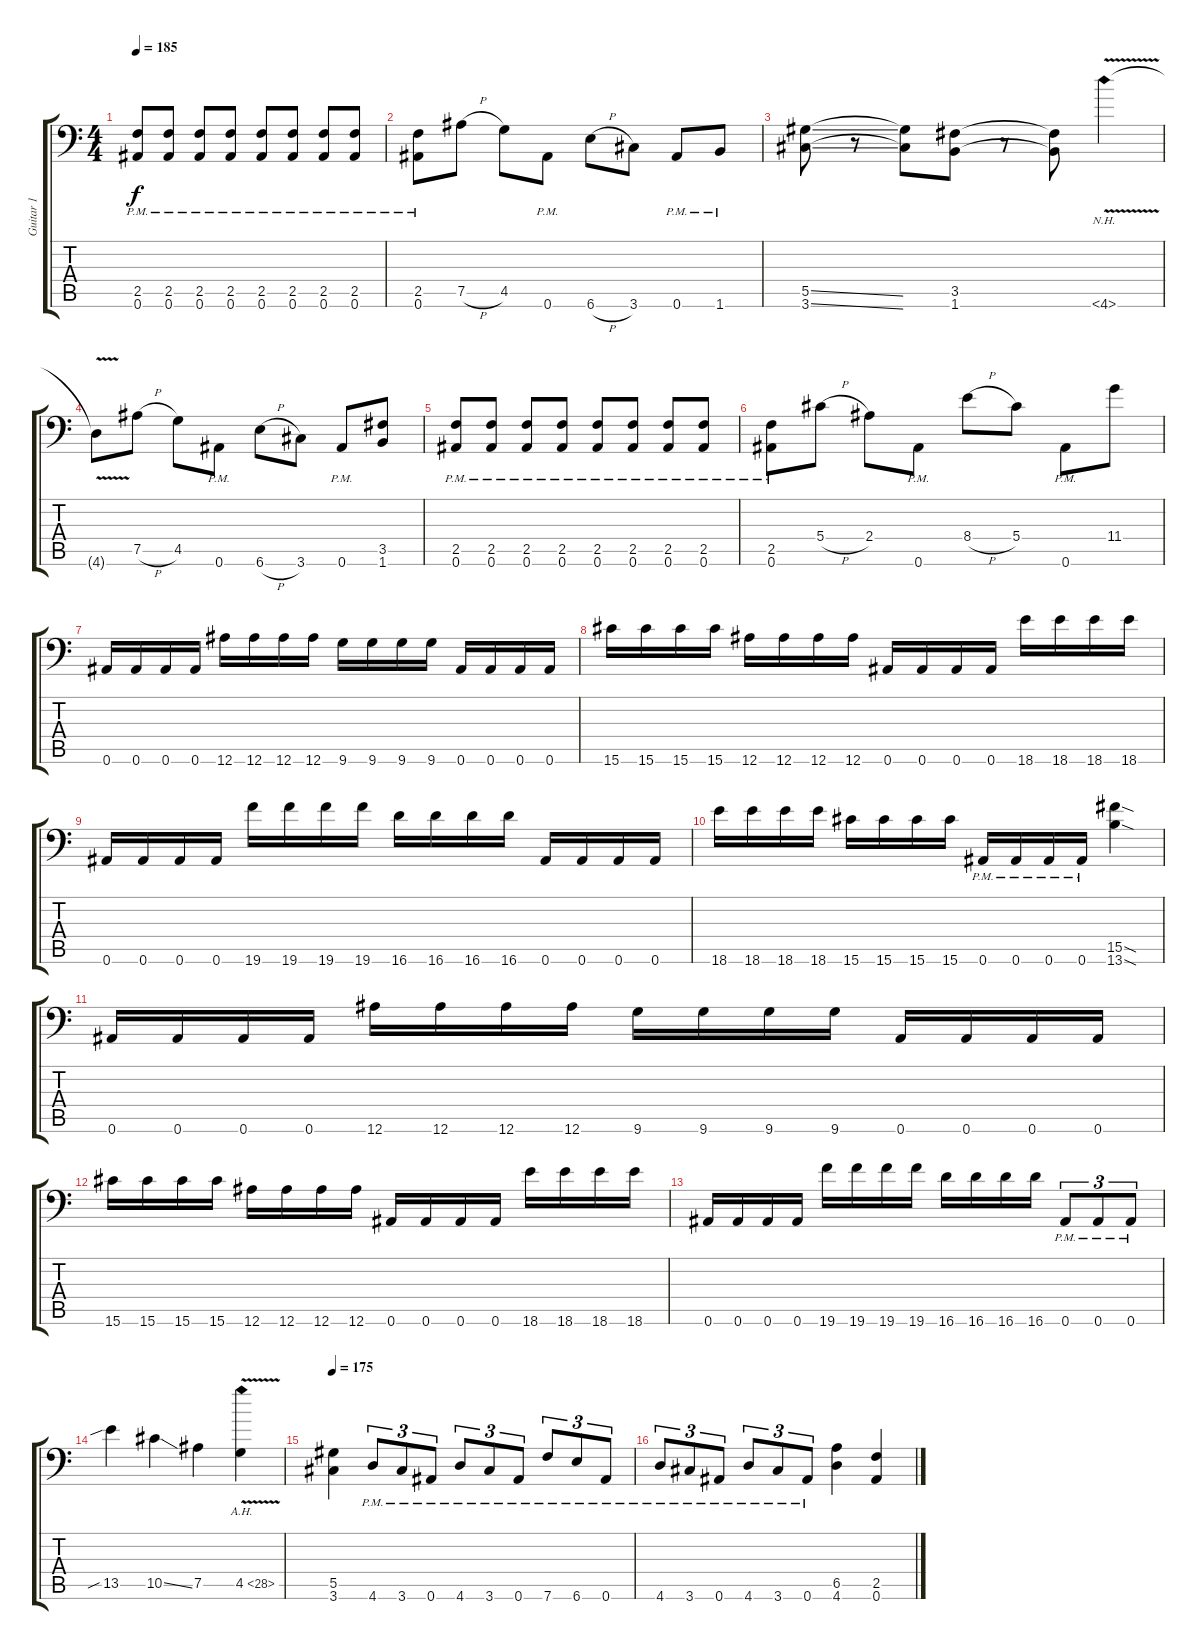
\track ("Guitar 1" "Guitar 1") {instrument distortionguitar}
\staff {score tabs}
\tuning (Bb3 F3 Db3 Ab2 Eb2 Bb1) {hide}
\ts (4 4)
\tempo 185
\clef f4
\ks c
(2.5{pm} 0.6{pm}).8{dy f} (2.5{pm} 0.6{pm}).8 (2.5{pm} 0.6{pm}).8 (2.5{pm} 0.6{pm}).8 (2.5{pm} 0.6{pm}).8 (2.5{pm} 0.6{pm}).8 (2.5{pm} 0.6{pm}).8 (2.5{pm} 0.6{pm}).8 |
(2.5{pm} 0.6{pm}).8 7.5{h}.8 4.5.8 0.6{pm}.8 6.6{h}.8 3.6.8 0.6{pm}.8 1.6{pm}.8 |
(5.5{ss} 3.6{ss}).8 r.8 (5.5{t} 3.6{t}).8 (3.5 1.6).8 r.8 (3.5{t} 1.6{t}).8 4.6{nh v}.4 |
4.6{v t}.8 7.5{h}.8 4.5.8 0.6{pm}.8 6.6{h}.8 3.6.8 0.6{pm}.8 (3.5 1.6).8 |
(2.5{pm} 0.6{pm}).8 (2.5{pm} 0.6{pm}).8 (2.5{pm} 0.6{pm}).8 (2.5{pm} 0.6{pm}).8 (2.5{pm} 0.6{pm}).8 (2.5{pm} 0.6{pm}).8 (2.5{pm} 0.6{pm}).8 (2.5{pm} 0.6{pm}).8 |
(2.5{pm} 0.6{pm}).8 5.4{h}.8 2.4.8 0.6{pm}.8 8.4{h}.8 5.4.8 0.6{pm}.8 11.4.8 |
0.6.16 0.6.16 0.6.16 0.6.16 12.6.16 12.6.16 12.6.16 12.6.16 9.6.16 9.6.16 9.6.16 9.6.16 0.6.16 0.6.16 0.6.16 0.6.16 |
15.6.16 15.6.16 15.6.16 15.6.16 12.6.16 12.6.16 12.6.16 12.6.16 0.6.16 0.6.16 0.6.16 0.6.16 18.6.16 18.6.16 18.6.16 18.6.16 |
0.6.16 0.6.16 0.6.16 0.6.16 19.6.16 19.6.16 19.6.16 19.6.16 16.6.16 16.6.16 16.6.16 16.6.16 0.6.16 0.6.16 0.6.16 0.6.16 |
18.6.16 18.6.16 18.6.16 18.6.16 15.6.16 15.6.16 15.6.16 15.6.16 0.6{pm}.16 0.6{pm}.16 0.6{pm}.16 0.6{pm}.16 (15.5{sod} 13.6{sod}).4 |
0.6.16 0.6.16 0.6.16 0.6.16 12.6.16 12.6.16 12.6.16 12.6.16 9.6.16 9.6.16 9.6.16 9.6.16 0.6.16 0.6.16 0.6.16 0.6.16 |
15.6.16 15.6.16 15.6.16 15.6.16 12.6.16 12.6.16 12.6.16 12.6.16 0.6.16 0.6.16 0.6.16 0.6.16 18.6.16 18.6.16 18.6.16 18.6.16 |
0.6.16 0.6.16 0.6.16 0.6.16 19.6.16 19.6.16 19.6.16 19.6.16 16.6.16 16.6.16 16.6.16 16.6.16 0.6{pm}.8{tu (3 2)} 0.6{pm}.8{tu (3 2)} 0.6{pm}.8{tu (3 2)} |
13.5{sib}.4 10.5{ss}.4 7.5.4 4.5{ah 24 v}.4 |
\tempo 175
(5.5 3.6).4 4.6{pm}.8{tu (3 2)} 3.6{pm}.8{tu (3 2)} 0.6{pm}.8{tu (3 2)} 4.6{pm}.8{tu (3 2)} 3.6{pm}.8{tu (3 2)} 0.6{pm}.8{tu (3 2)} 7.6{pm}.8{tu (3 2)} 6.6{pm}.8{tu (3 2)} 0.6{pm}.8{tu (3 2)} |
4.6{pm}.8{tu (3 2)} 3.6{pm}.8{tu (3 2)} 0.6{pm}.8{tu (3 2)} 4.6{pm}.8{tu (3 2)} 3.6{pm}.8{tu (3 2)} 0.6{pm}.8{tu (3 2)} (6.5 4.6).4 (2.5 0.6).4
